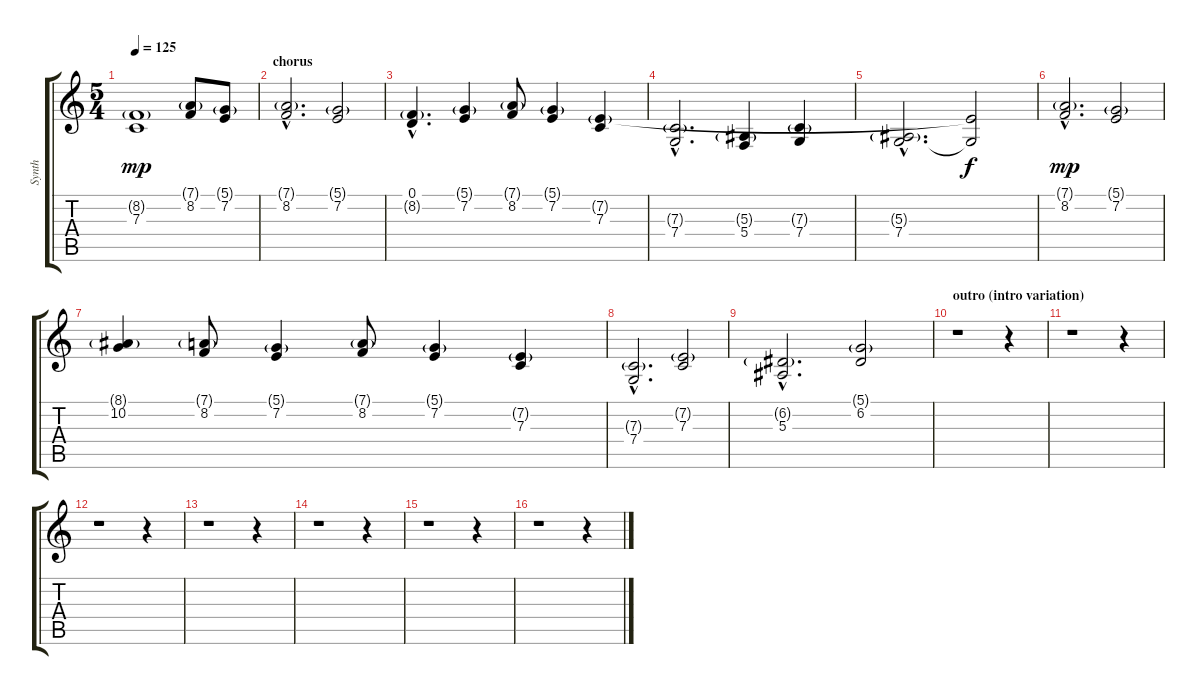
\track ("Synth" "Synth") {instrument pad8sweep}
\staff {score tabs}
\tuning (D4 A3 F3 C3 G2 D2) {hide}
\ts (5 4)
\tempo 125
\clef g2
\ks c
(8.2{g} 7.3).1{dy mp} (7.1{g} 8.2).8 (5.1{g} 7.2).8 |
\section ("" "chorus")
(7.1{g hac} 8.2{hac}).2{d} (5.1{g} 7.2).2 |
(0.1{hac} 8.2{g hac}).4{d} (5.1{g} 7.2).4 (7.1{g} 8.2).8 (5.1{g} 7.2).4 (7.2{g} 7.3).4 |
(7.3{g hac} 7.4{hac}).2{d} (5.3{g} 5.4).4 (7.3{g} 7.4).4 |
(5.3{g hac} 7.4{hac}).2{d} (7.2{t} 7.4{t}).2{dy f} |
(7.1{g hac} 8.2{hac}).2{d dy mp} (5.1{g} 7.2).2 |
(8.1{g} 10.2).4 (7.1{g} 8.2).8 (5.1{g} 7.2).4 (7.1{g} 8.2).8 (5.1{g} 7.2).4 (7.2{g} 7.3).4 |
(7.3{g hac} 7.4{hac}).2{d} (7.2{g} 7.3).2 |
(6.2{g hac} 5.3{hac}).2{d} (5.1{g} 6.2).2 |
\section ("" "outro (intro variation)")
r.1 r.4 |
r.1 r.4 |
r.1 r.4 |
r.1 r.4 |
r.1{volume 0} r.4 |
r.1 r.4 |
r.1 r.4
